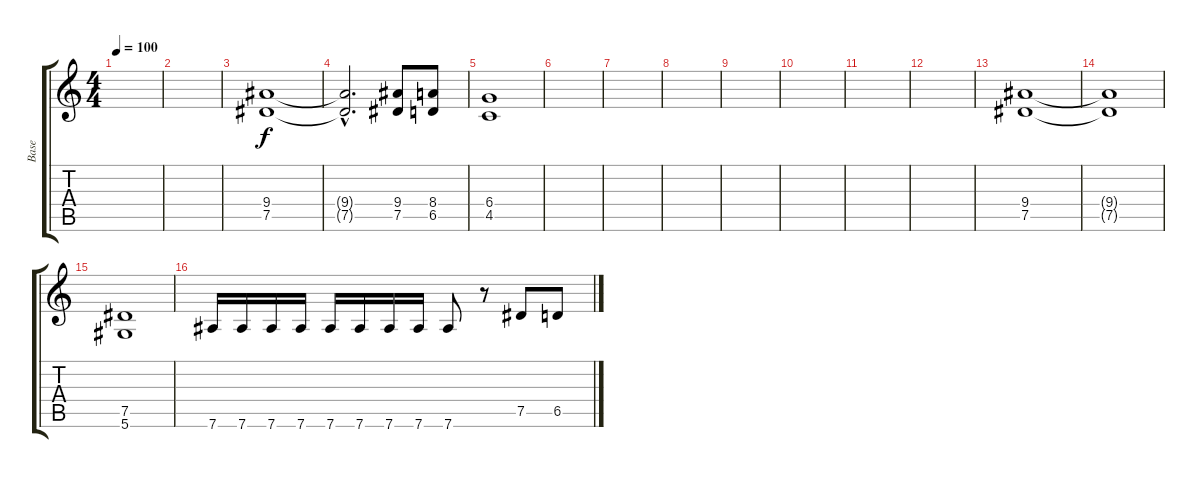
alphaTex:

\track ("Base" "Base") {instrument overdrivenguitar}
\staff {score tabs}
\tuning (Eb4 Bb3 Gb3 Db3 Ab2 Eb2) {hide}
\ts (4 4)
\tempo 100
\clef g2
\ks c
|
|
(9.4 7.5).1 |
(9.4{hac t} 7.5{hac t}).2{d} (9.4 7.5).8 (8.4 6.5).8 |
(6.4 4.5).1 |
|
|
|
|
|
|
|
(9.4 7.5).1 |
(9.4{t} 7.5{t}).1 |
(7.5 5.6).1 |
7.6.16 7.6.16 7.6.16 7.6.16 7.6.16 7.6.16 7.6.16 7.6.16 7.6.8 r.8 7.5.8 6.5.8
